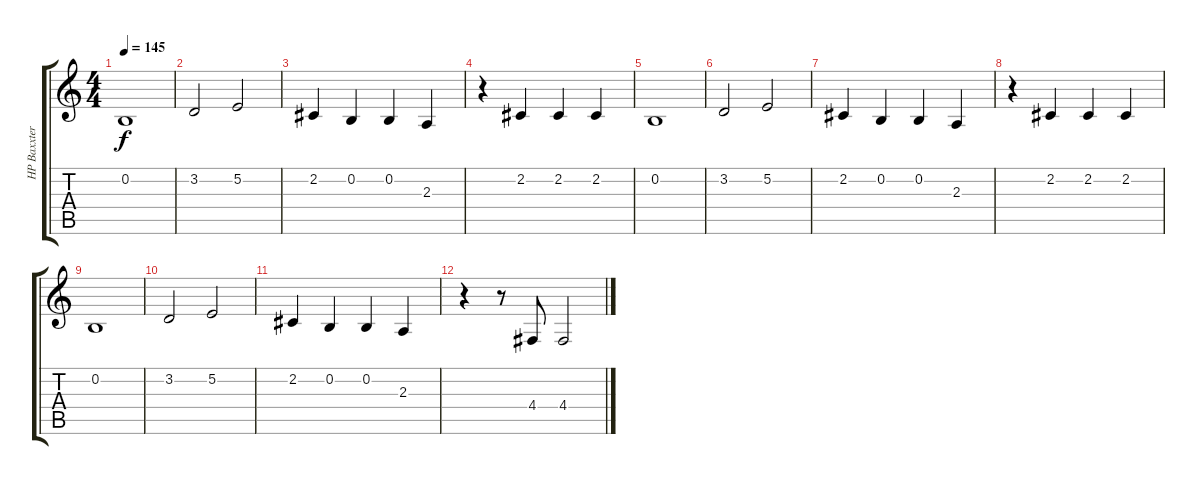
\track ("HP Baxxter (vocals)" "HP Baxxter") {instrument lead6voice}
\staff {score tabs}
\tuning (E4 B3 G3 D3 A2 E2) {hide}
\ts (4 4)
\tempo 145
\clef g2
\ks c
0.2.1{dy f} |
3.2.2 5.2.2 |
2.2.4 0.2.4 0.2.4 2.3.4 |
r.4 2.2.4 2.2.4 2.2.4 |
0.2.1 |
3.2.2 5.2.2 |
2.2.4 0.2.4 0.2.4 2.3.4 |
r.4 2.2.4 2.2.4 2.2.4 |
0.2.1 |
3.2.2 5.2.2 |
2.2.4 0.2.4 0.2.4 2.3.4 |
r.4 r.8 4.4.8 4.4.2
